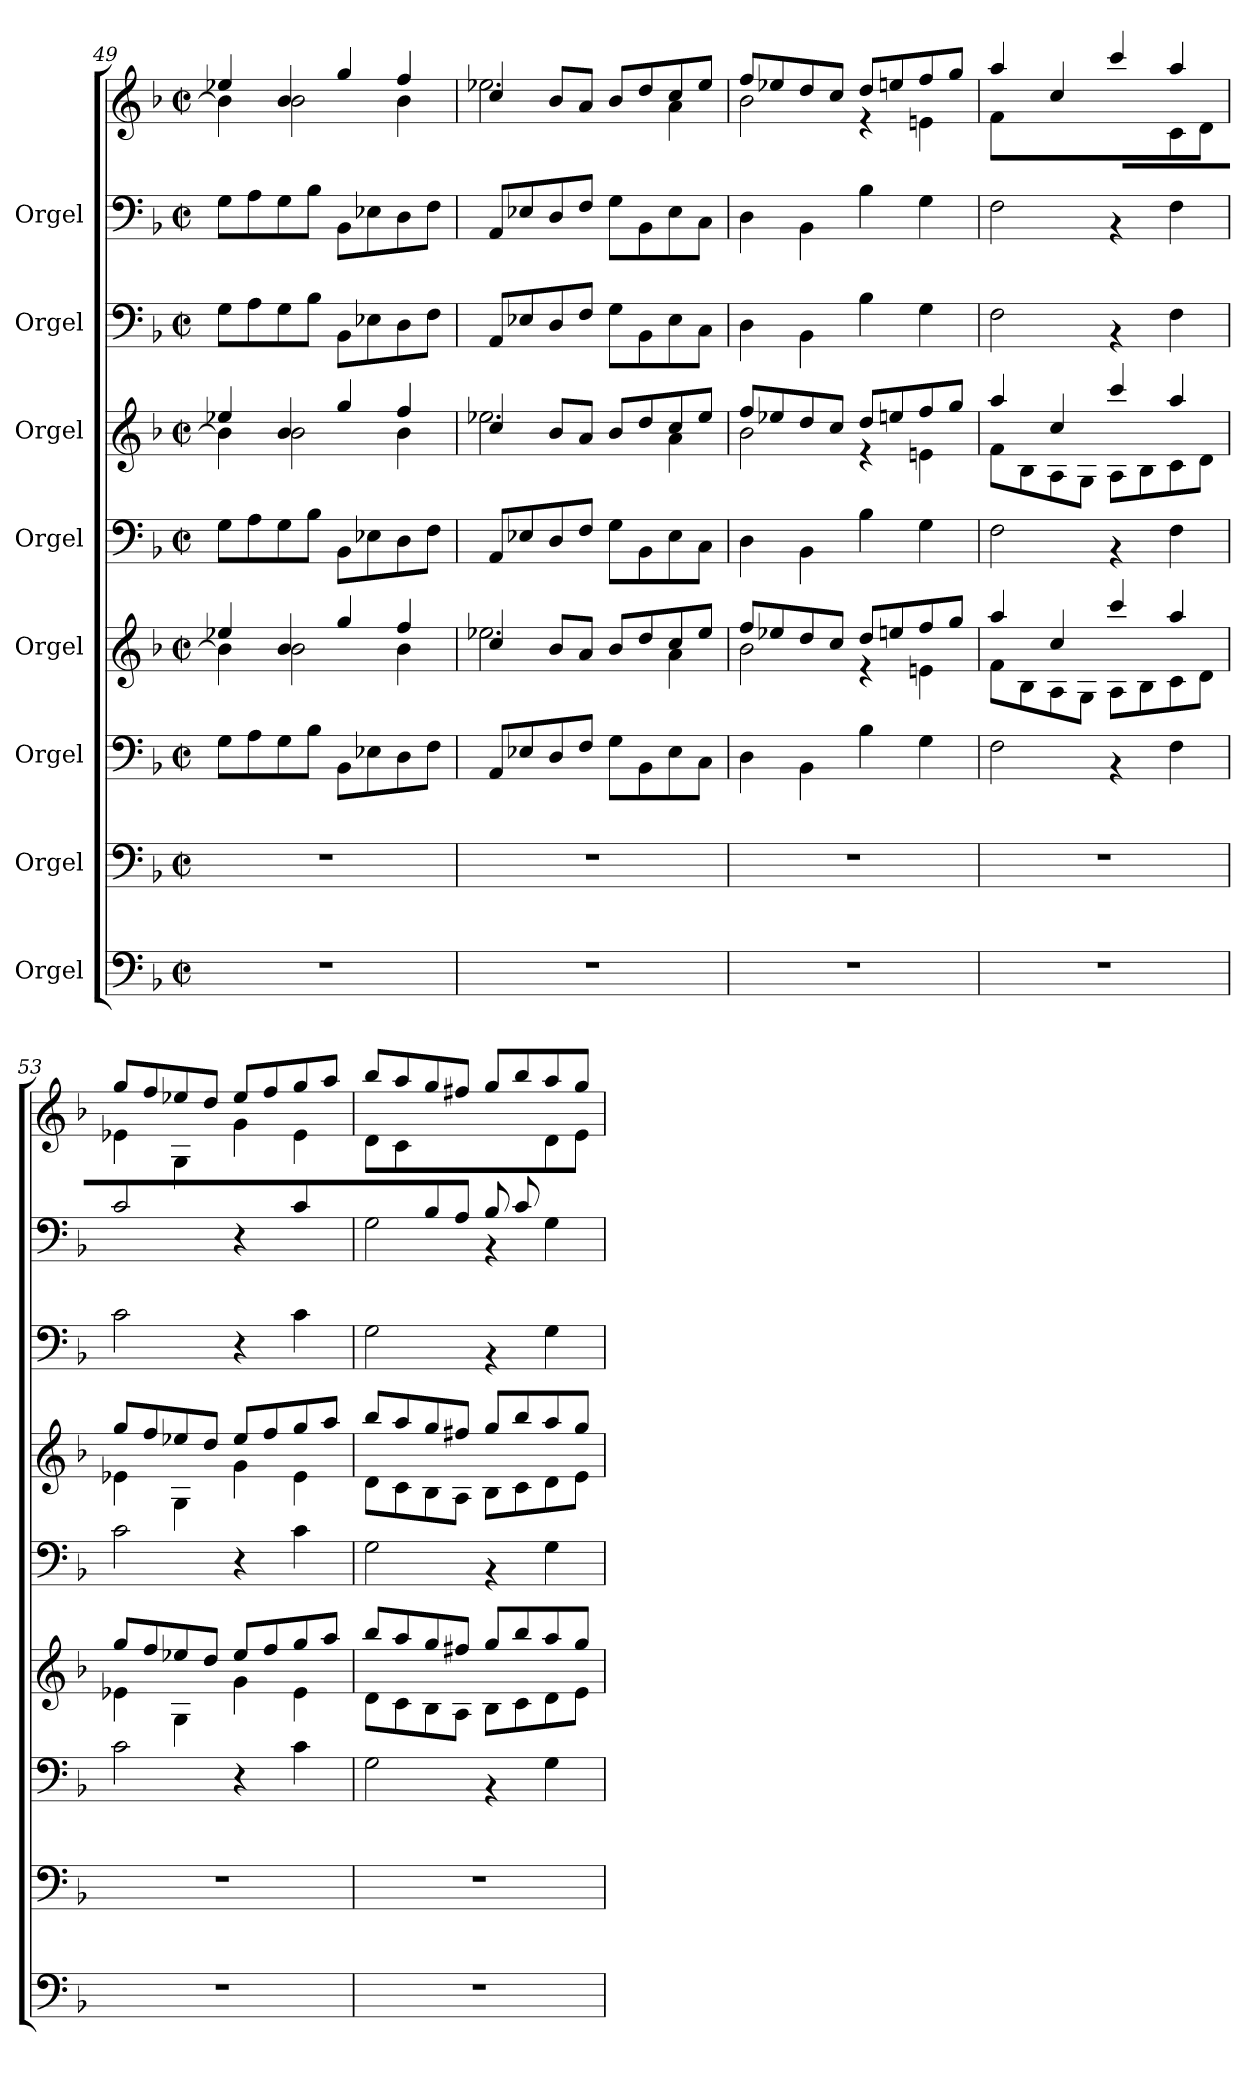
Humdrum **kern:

**kern	**kern	**kern	**kern	**kern	**kern	**kern	**kern	**kern
*part8	*part7	*part6	*part5	*part4	*part3	*part2	*part1	*part1
*staff9	*staff8	*staff7	*staff6	*staff5	*staff4	*staff3	*staff2	*staff1
*I"Orgel	*I"Orgel	*I"Orgel	*I"Orgel	*I"Orgel	*I"Orgel	*I"Orgel	*I"Orgel	*
!!LO:LB:g=z
*clefF4	*clefF4	*clefF4	*clefG2	*clefF4	*clefG2	*clefF4	*clefF4	*clefG2
*k[b-]	*k[b-]	*k[b-]	*k[b-]	*k[b-]	*k[b-]	*k[b-]	*k[b-]	*k[b-]
*M2/2	*M2/2	*M2/2	*M2/2	*M2/2	*M2/2	*M2/2	*M2/2	*M2/2
*met(c|)	*met(c|)	*met(c|)	*met(c|)	*met(c|)	*met(c|)	*met(c|)	*met(c|)	*met(c|)
=49	=49	=49	=49	=49	=49	=49	=49	=49
*	*	*	*^	*	*^	*	*	*^
1r	1r	8G\L	4ee-X/	4b-\]	8G\L	4ee-X/	4b-\]	8G\L	8G\L	4ee-X/	4b-\]
.	.	8A\	.	.	8A\	.	.	8A\	8A\	.	.
.	.	8G\	4b-/	2b-\	8G\	4b-/	2b-\	8G\	8G\	4b-/	2b-\
.	.	8B-\J	.	.	8B-\J	.	.	8B-\J	8B-\J	.	.
.	.	8BB-\L	4gg/	.	8BB-\L	4gg/	.	8BB-\L	8BB-\L	4gg/	.
.	.	8E-X\	.	.	8E-X\	.	.	8E-X\	8E-X\	.	.
.	.	8D\	4ff/	4b-\	8D\	4ff/	4b-\	8D\	8D\	4ff/	4b-\
.	.	8F\J	.	.	8F\J	.	.	8F\J	8F\J	.	.
=50	=50	=50	=50	=50	=50	=50	=50	=50	=50	=50	=50
1r	1r	8AA/L	4cc/	2.ee-X\	8AA/L	4cc/	2.ee-X\	8AA/L	8AA/L	4cc/	2.ee-X\
.	.	8E-X/	.	.	8E-X/	.	.	8E-X/	8E-X/	.	.
.	.	8D/	8b-/L	.	8D/	8b-/L	.	8D/	8D/	8b-/L	.
.	.	8F/J	8a/J	.	8F/J	8a/J	.	8F/J	8F/J	8a/J	.
.	.	8G\L	8b-/L	.	8G\L	8b-/L	.	8G\L	8G\L	8b-/L	.
.	.	8BB-\	8dd/	.	8BB-\	8dd/	.	8BB-\	8BB-\	8dd/	.
.	.	8E-\	8cc/	4a\	8E-\	8cc/	4a\	8E-\	8E-\	8cc/	4a\
.	.	8C\J	8ee-/J	.	8C\J	8ee-/J	.	8C\J	8C\J	8ee-/J	.
=51	=51	=51	=51	=51	=51	=51	=51	=51	=51	=51	=51
1r	1r	4D\	8ff/L	2b-\	4D\	8ff/L	2b-\	4D\	4D\	8ff/L	2b-\
.	.	.	8ee-X/	.	.	8ee-X/	.	.	.	8ee-X/	.
.	.	4BB-\	8dd/	.	4BB-\	8dd/	.	4BB-\	4BB-\	8dd/	.
.	.	.	8cc/J	.	.	8cc/J	.	.	.	8cc/J	.
.	.	4B-\	8dd/L	4r	4B-\	8dd/L	4r	4B-\	4B-\	8dd/L	4r
.	.	.	8een/	.	.	8een/	.	.	.	8een/	.
.	.	4G\	8ff/	4en\	4G\	8ff/	4en\	4G\	4G\	8ff/	4en\
.	.	.	8gg/J	.	.	8gg/J	.	.	.	8gg/J	.
=52	=52	=52	=52	=52	=52	=52	=52	=52	=52	=52	=52
*	*	*	*	*	*	*	*	*	*^	*	*
1r	1r	2F\	4aa/	8f\L	2F\	4aa/	8f\L	2F\	8ryy	2F\	4aa/	8f\L
.	.	.	.	8B-\	.	.	8B-\	.	8B-/	.	.	8ryy
*	*	*	*	*	*	*	*	*	*	*	*v	*v
.	.	.	4cc/	8A\	.	4cc/	8A\	.	8A/	.	4cc/
.	.	.	.	8G\J	.	.	8G\J	.	8G/J	.	.
.	.	4rBB	4ccc/	8A\L	4rBB	4ccc/	8A\L	4rBB	8A/L	4rBB	4ccc/
.	.	.	.	8B-\	.	.	8B-\	.	8B-/	.	.
*	*	*	*	*	*	*	*	*	*	*	*^
.	.	4F\	4aa/	8c\	4F\	4aa/	8c\	4F\	4ryy	4F\	4aa/	8c\
.	.	.	.	8d\J	.	.	8d\J	.	.	.	.	8d\J
*	*	*	*	*	*	*	*	*	*v	*v	*	*
=53	=53	=53	=53	=53	=53	=53	=53	=53	=53	=53	=53
1r	1r	2c\	8gg/L	4e-X\	2c\	8gg/L	4e-X\	2c\	2c\	8gg/L	4e-X\
.	.	.	8ff/	.	.	8ff/	.	.	.	8ff/	.
.	.	.	8ee-X/	4G\	.	8ee-X/	4G\	.	.	8ee-X/	4G\
.	.	.	8dd/J	.	.	8dd/J	.	.	.	8dd/J	.
.	.	4r	8ee-/L	4g\	4r	8ee-/L	4g\	4r	4r	8ee-/L	4g\
.	.	.	8ff/	.	.	8ff/	.	.	.	8ff/	.
.	.	4c\	8gg/	4e-\	4c\	8gg/	4e-\	4c\	4c\	8gg/	4e-\
.	.	.	8aa/J	.	.	8aa/J	.	.	.	8aa/J	.
=54	=54	=54	=54	=54	=54	=54	=54	=54	=54	=54	=54
*	*	*	*	*	*	*	*	*	*^	*	*
1r	1r	2G\	8bb-/L	8d\L	2G\	8bb-/L	8d\L	2G\	4ryy	2G\	8bb-/L	8d\L
.	.	.	8aa/	8c\	.	8aa/	8c\	.	.	.	8aa/	8c\
.	.	.	8gg/	8B-\	.	8gg/	8B-\	.	8B-/	.	8gg/	2ryy
.	.	.	8ff#X/J	8A\J	.	8ff#X/J	8A\J	.	8A/J	.	8ff#X/J	.
.	.	4rBB	8gg/L	8B-\L	4rBB	8gg/L	8B-\L	4rBB	8B-/L	4rBB	8gg/L	.
.	.	.	8bb-/	8c\	.	8bb-/	8c\	.	8c/	.	8bb-/	.
.	.	4G\	8aa/	8d\	4G\	8aa/	8d\	4G\	4ryy	4G\	8aa/	8d\
.	.	.	8gg/J	8e\J	.	8gg/J	8e\J	.	.	.	8gg/J	8e\J
*	*	*	*	*	*	*	*	*	*v	*v	*	*
*	*	*	*v	*v	*	*v	*v	*	*	*v	*v
=	=	=	=	=	=	=	=	=
*-	*-	*-	*-	*-	*-	*-	*-	*-
